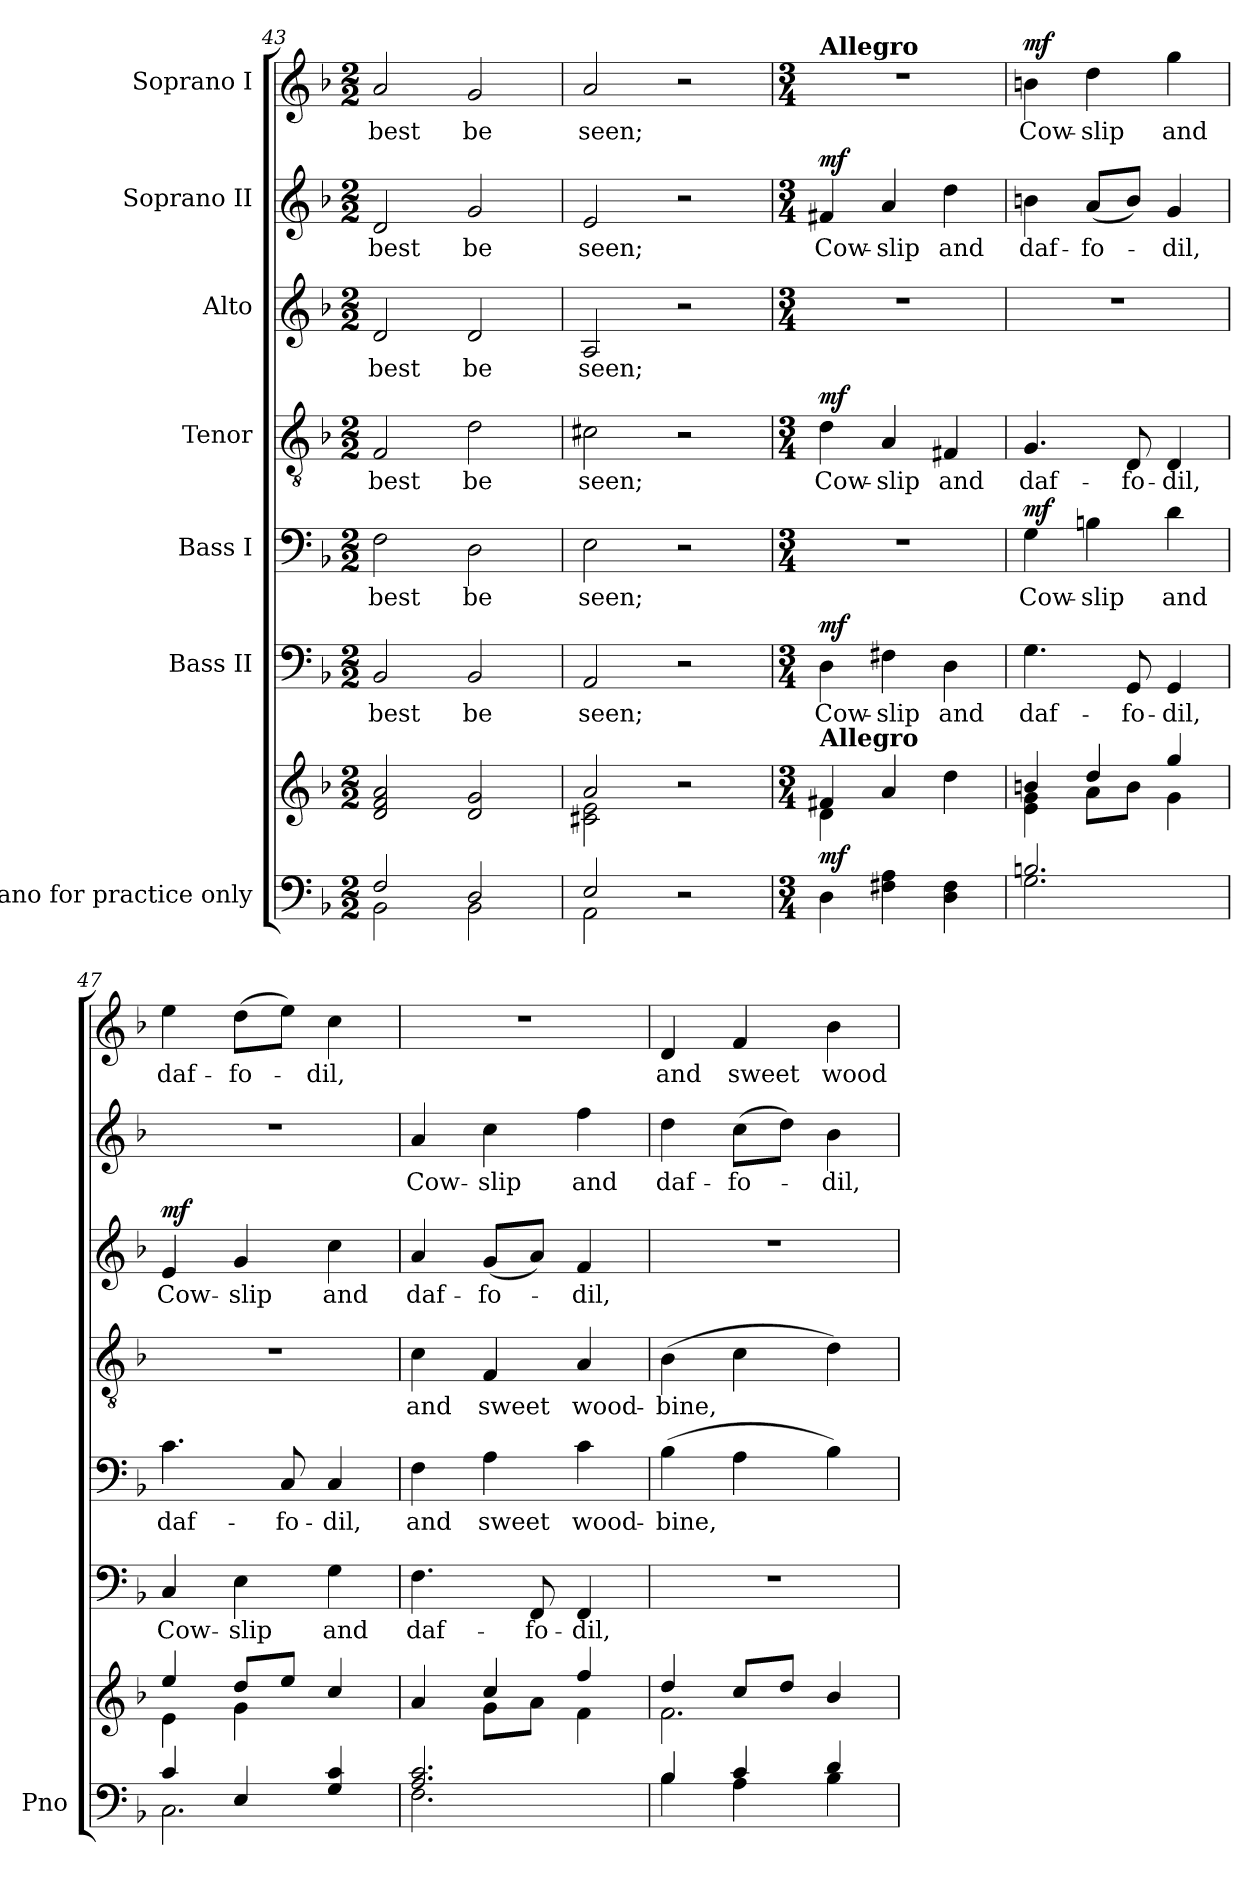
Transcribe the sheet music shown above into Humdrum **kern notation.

**kern	**kern	**dynam	**kern	**text	**dynam	**kern	**text	**dynam	**kern	**text	**dynam	**kern	**text	**dynam	**kern	**text	**dynam	**kern	**text	**dynam
*part7	*part7	*part7	*part6	*part6	*part6	*part5	*part5	*part5	*part4	*part4	*part4	*part3	*part3	*part3	*part2	*part2	*part2	*part1	*part1	*part1
*staff8	*staff7	*staff7/8	*staff6	*staff6	*staff6	*staff5	*staff5	*staff5	*staff4	*staff4	*staff4	*staff3	*staff3	*staff3	*staff2	*staff2	*staff2	*staff1	*staff1	*staff1
*I"Piano for practice only	*	*	*I"Bass II	*	*	*I"Bass I	*	*	*I"Tenor	*	*	*I"Alto	*	*	*I"Soprano II	*	*	*I"Soprano I	*	*
*I'Pno	*	*	*	*	*	*	*	*	*	*	*	*	*	*	*	*	*	*	*	*
*clefF4	*clefG2	*	*clefF4	*	*	*clefF4	*	*	*clefGv2	*	*	*clefG2	*	*	*clefG2	*	*	*clefG2	*	*
*k[b-]	*k[b-]	*	*k[b-]	*	*	*k[b-]	*	*	*k[b-]	*	*	*k[b-]	*	*	*k[b-]	*	*	*k[b-]	*	*
*M2/2	*M2/2	*	*M2/2	*	*	*M2/2	*	*	*M2/2	*	*	*M2/2	*	*	*M2/2	*	*	*M2/2	*	*
=43	=43	=43	=43	=43	=43	=43	=43	=43	=43	=43	=43	=43	=43	=43	=43	=43	=43	=43	=43	=43
*^	*	*	*	*	*	*	*	*	*	*	*	*	*	*	*	*	*	*	*	*
2F/	2BB-\	2d/ 2f/ 2a/	.	2BB-/	best	.	2F\	best	.	2F/	best	.	2d/	best	.	2d/	best	.	2a/	best	.
2D/	2BB-\	2d/ 2g/	.	2BB-/	be	.	2D\	be	.	2d\	be	.	2d/	be	.	2g/	be	.	2g/	be	.
=44	=44	=44	=44	=44	=44	=44	=44	=44	=44	=44	=44	=44	=44	=44	=44	=44	=44	=44	=44	=44	=44
*	*	*^	*	*	*	*	*	*	*	*	*	*	*	*	*	*	*	*	*	*	*
2E/	2AA\	2a/	2c#X\ 2e\	.	2AA/	seen;	.	2E\	seen;	.	2c#X\	seen;	.	2A/	seen;	.	2e/	seen;	.	2a/	seen;	.
2r	2ryy	2r	2ryy	.	2r	.	.	2r	.	.	2r	.	.	2r	.	.	2r	.	.	2r	.	.
*v	*v	*	*	*	*	*	*	*	*	*	*	*	*	*	*	*	*	*	*	*	*	*
=45	=45	=45	=45	=45	=45	=45	=45	=45	=45	=45	=45	=45	=45	=45	=45	=45	=45	=45	=45	=45	=45
*M3/4	*M3/4	*	*	*M3/4	*	*	*M3/4	*	*	*M3/4	*	*	*M3/4	*	*	*M3/4	*	*	*M3/4	*	*
*	*	*	*	*	*	*	*	*	*	*	*	*	*	*	*	*	*	*	*MM112	*	*
*^	*	*	*	*	*	*	*	*	*	*	*	*	*	*	*	*	*	*	*	*	*
!	!	!	!	!	!	!	!	!	!	!	!	!	!	!	!	!	!	!	!	!LO:TX:a:B:t=Allegro	!	!
!	!	!LO:TX:a:B:t=Allegro	!	!	!	!	!	!	!	!	!	!	!	!	!	!	!	!	!	!	!	!
!	!	!	!	!LO:DY:b	!	!	!LO:DY:a	!	!	!	!	!	!LO:DY:a	!	!	!	!	!	!LO:DY:a	!	!	!
*v	*v	*	*	*	*	*	*	*	*	*	*	*	*	*	*	*	*	*	*	*	*	*
4D\	4f#X/	4d\	mf	4D\	Cow-	mf	2.r	.	.	4d\	Cow-	mf	2.r	.	.	4f#X/	Cow-	mf	2.r	.	.
4F#X\ 4A\	4a/	2ryy	.	4F#X\	-slip	.	.	.	.	4A/	-slip	.	.	.	.	4a/	-slip	.	.	.	.
4D\ 4F#\	4dd\	.	.	4D\	and	.	.	.	.	4F#X/	and	.	.	.	.	4dd\	and	.	.	.	.
=46	=46	=46	=46	=46	=46	=46	=46	=46	=46	=46	=46	=46	=46	=46	=46	=46	=46	=46	=46	=46	=46
*^	*	*	*	*	*	*	*	*	*	*	*	*	*	*	*	*	*	*	*	*	*
!	!	!	!	!	!	!	!	!	!	!LO:DY:a	!	!	!	!	!	!	!	!	!	!	!	!LO:DY:a
2.Bn/	2.G\	4bn/	4e\ 4g\	.	4.G\	daf-	.	4G\	Cow-	mf	4.G/	daf-	.	2.r	.	.	4bn\	daf-	.	4bn\	Cow-	mf
.	.	4dd/	8a\L	.	.	.	.	4Bn\	-slip	.	.	.	.	.	.	.	(8a/L	-fo-	.	4dd\	-slip	.
.	.	.	8b\J	.	8GG/	-fo-	.	.	.	.	8D/	-fo-	.	.	.	.	8b/J)	.	.	.	.	.
.	.	4gg/	4g\	.	4GG/	-dil,	.	4d\	and	.	4D/	-dil,	.	.	.	.	4g/	-dil,	.	4gg\	and	.
=47	=47	=47	=47	=47	=47	=47	=47	=47	=47	=47	=47	=47	=47	=47	=47	=47	=47	=47	=47	=47	=47	=47
*	*	*	*^	*	*	*	*	*	*	*	*	*	*	*	*	*	*	*	*	*	*	*
!	!	!	!	!	!	!	!	!	!	!	!	!	!	!	!	!	!LO:DY:a	!	!	!	!	!	!
4c/	2.C\	4ee/	4e\	4ryy	.	4C/	Cow-	.	4.c\	daf-	.	2.r	.	.	4e/	Cow-	mf	2.r	.	.	4ee\	daf-	.
4E/	.	8dd/L	2ryy	4g\	.	4E\	-slip	.	.	.	.	.	.	.	4g/	-slip	.	.	.	.	(8dd\L	-fo-	.
.	.	8ee/J	.	.	.	.	.	.	8C/	-fo-	.	.	.	.	.	.	.	.	.	.	8ee\J)	.	.
4G/ 4c/	.	4cc/	.	4ryy	.	4G\	and	.	4C/	-dil,	.	.	.	.	4cc\	and	.	.	.	.	4cc\	-dil,	.
=48	=48	=48	=48	=48	=48	=48	=48	=48	=48	=48	=48	=48	=48	=48	=48	=48	=48	=48	=48	=48	=48	=48	=48
2.A/ 2.c/	2.F\	4a/	2ryy	4ryy	.	4.F\	daf-	.	4F\	and	.	4c\	and	.	4a/	daf-	.	4a/	Cow-	.	2.r	.	.
.	.	4cc/	.	8g\L	.	.	.	.	4A\	sweet	.	4F/	sweet	.	(8g/L	-fo-	.	4cc\	-slip	.	.	.	.
.	.	.	.	8a\J	.	8FF/	-fo-	.	.	.	.	.	.	.	8a/J)	.	.	.	.	.	.	.	.
.	.	4ff/	4f\	4ryy	.	4FF/	-dil,	.	4c\	wood-	.	4A/	wood-	.	4f/	-dil,	.	4ff\	and	.	.	.	.
*	*	*	*v	*v	*	*	*	*	*	*	*	*	*	*	*	*	*	*	*	*	*	*	*
=49	=49	=49	=49	=49	=49	=49	=49	=49	=49	=49	=49	=49	=49	=49	=49	=49	=49	=49	=49	=49	=49	=49
4B-/	4B-\	4dd/	2.f\	.	2.r	.	.	(4B-\	-bine,	.	(4B-\	-bine,	.	2.r	.	.	4dd\	daf-	.	4d/	and	.
4c/	4A\	8cc/L	.	.	.	.	.	4A\	.	.	4c\	.	.	.	.	.	(8cc\L	-fo-	.	4f/	sweet	.
.	.	8dd/J	.	.	.	.	.	.	.	.	.	.	.	.	.	.	8dd\J)	.	.	.	.	.
4d/	4B-\	4b-/	.	.	.	.	.	4B-\)	.	.	4d\)	.	.	.	.	.	4b-\	-dil,	.	4b-\	wood-	.
*v	*v	*	*	*	*	*	*	*	*	*	*	*	*	*	*	*	*	*	*	*	*	*
*	*v	*v	*	*	*	*	*	*	*	*	*	*	*	*	*	*	*	*	*	*	*
=	=	=	=	=	=	=	=	=	=	=	=	=	=	=	=	=	=	=	=	=
*-	*-	*-	*-	*-	*-	*-	*-	*-	*-	*-	*-	*-	*-	*-	*-	*-	*-	*-	*-	*-
